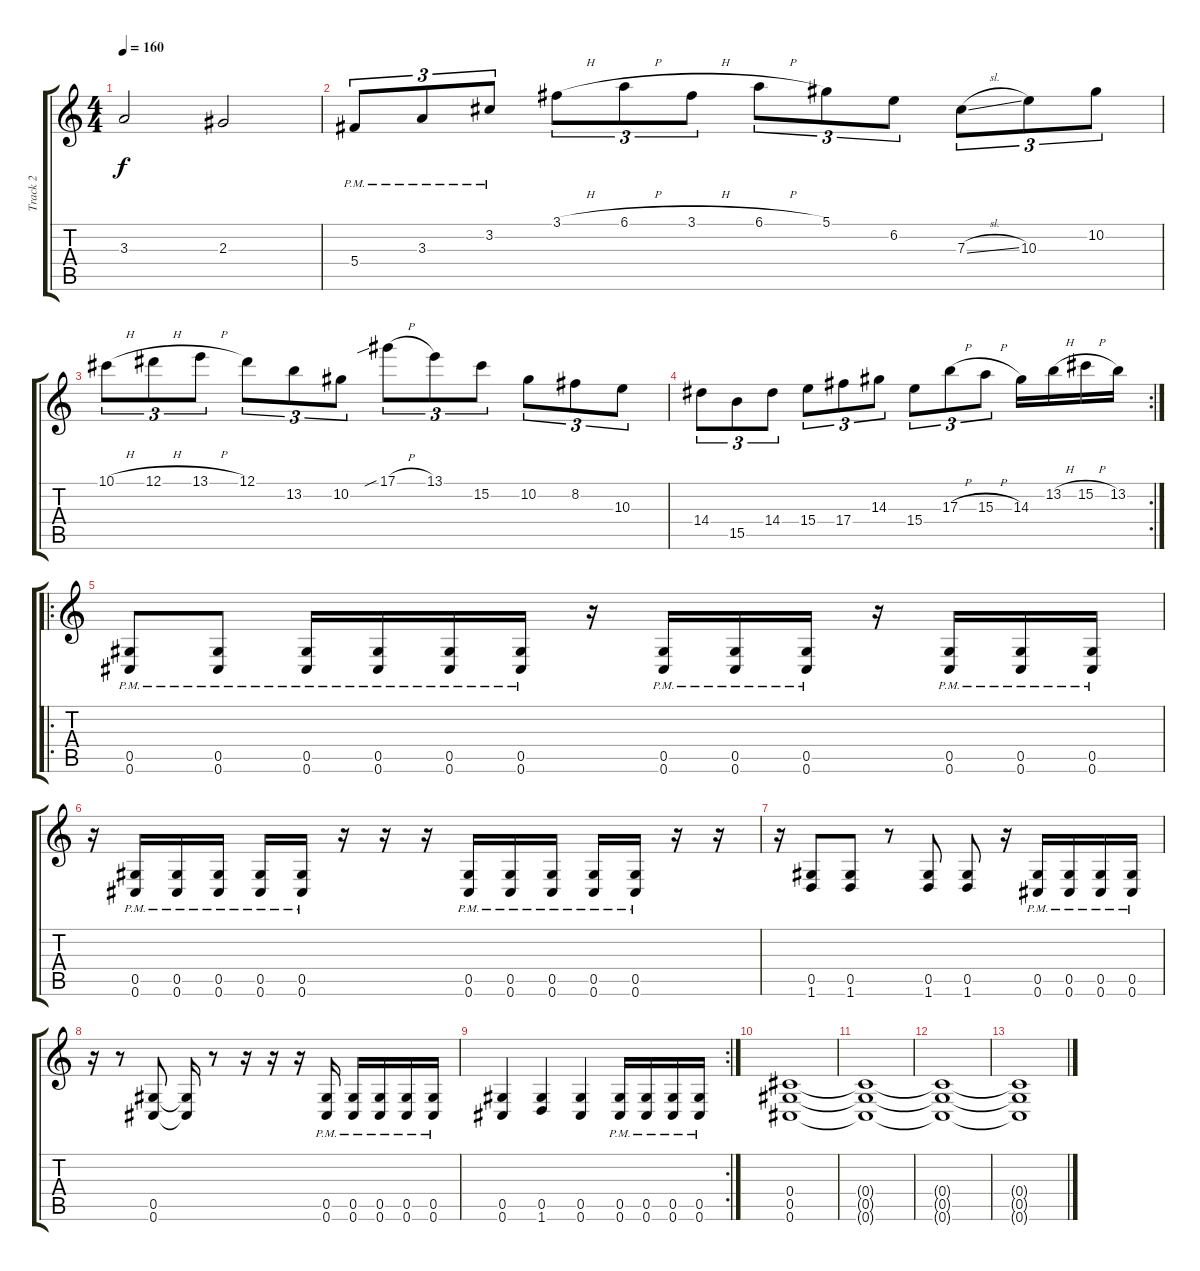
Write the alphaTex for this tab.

\track ("Track 2" "Track 2") {instrument distortionguitar}
\staff {score tabs}
\tuning (Eb4 Bb3 Gb3 Db3 Ab2 Db2) {hide}
\ts (4 4)
\tempo 160
\clef g2
\ks c
3.3.2{dy f} 2.3.2 |
5.4{pm}.8{tu (3 2)} 3.3{pm}.8{tu (3 2)} 3.2{pm}.8{tu (3 2)} 3.1{h}.8{tu (3 2)} 6.1{h}.8{tu (3 2)} 3.1{h}.8{tu (3 2)} 6.1{h}.8{tu (3 2)} 5.1.8{tu (3 2)} 6.2.8{tu (3 2)} 7.3{sl}.8{tu (3 2)} 10.3.8{tu (3 2)} 10.2.8{tu (3 2)} |
10.1{h}.8{tu (3 2)} 12.1{h}.8{tu (3 2)} 13.1{h}.8{tu (3 2)} 12.1.8{tu (3 2)} 13.2.8{tu (3 2)} 10.2.8{tu (3 2)} 17.1{sib h}.8{tu (3 2)} 13.1.8{tu (3 2)} 15.2.8{tu (3 2)} 10.2.8{tu (3 2)} 8.2.8{tu (3 2)} 10.3.8{tu (3 2)} |
\rc 2
14.4.8{tu (3 2)} 15.5.8{tu (3 2)} 14.4.8{tu (3 2)} 15.4.8{tu (3 2)} 17.4.8{tu (3 2)} 14.3.8{tu (3 2)} 15.4.8{tu (3 2)} 17.3{h}.8{tu (3 2)} 15.3{h}.8{tu (3 2)} 14.3.16 13.2{h}.16 15.2{h}.16 13.2.16 |
\ro
(0.5{pm} 0.6{pm}).8 (0.5{pm} 0.6{pm}).8 (0.5{pm} 0.6{pm}).16 (0.5{pm} 0.6{pm}).16 (0.5{pm} 0.6{pm}).16 (0.5{pm} 0.6{pm}).16 r.16 (0.5{pm} 0.6{pm}).16 (0.5{pm} 0.6{pm}).16 (0.5{pm} 0.6{pm}).16 r.16 (0.5{pm} 0.6{pm}).16 (0.5{pm} 0.6{pm}).16 (0.5{pm} 0.6{pm}).16 |
r.16 (0.5{pm} 0.6{pm}).16 (0.5{pm} 0.6{pm}).16 (0.5{pm} 0.6{pm}).16 (0.5{pm} 0.6{pm}).16 (0.5{pm} 0.6{pm}).16 r.16 r.16 r.16 (0.5{pm} 0.6{pm}).16 (0.5{pm} 0.6{pm}).16 (0.5{pm} 0.6{pm}).16 (0.5{pm} 0.6{pm}).16 (0.5{pm} 0.6{pm}).16 r.16 r.16 |
r.16 (0.5 1.6).8 (0.5 1.6).8 r.8 (0.5 1.6).8 (0.5 1.6).8 r.16 (0.5{pm} 0.6{pm}).16 (0.5{pm} 0.6{pm}).16 (0.5{pm} 0.6{pm}).16 (0.5{pm} 0.6{pm}).16 |
r.16 r.8 (0.5 0.6).8 (0.5{t} 0.6{t}).16 r.8 r.16 r.16 r.16 (0.5{pm} 0.6{pm}).16 (0.5{pm} 0.6{pm}).16 (0.5{pm} 0.6{pm}).16 (0.5{pm} 0.6{pm}).16 (0.5{pm} 0.6{pm}).16 |
\rc 2
(0.5 0.6).4 (0.5 1.6).4 (0.5 0.6).4 (0.5{pm} 0.6{pm}).16 (0.5{pm} 0.6{pm}).16 (0.5{pm} 0.6{pm}).16 (0.5{pm} 0.6{pm}).16 |
(0.4 0.5 0.6).1{volume 0} |
(0.4{t} 0.5{t} 0.6{t}).1 |
(0.4{t} 0.5{t} 0.6{t}).1 |
(0.4{t} 0.5{t} 0.6{t}).1
